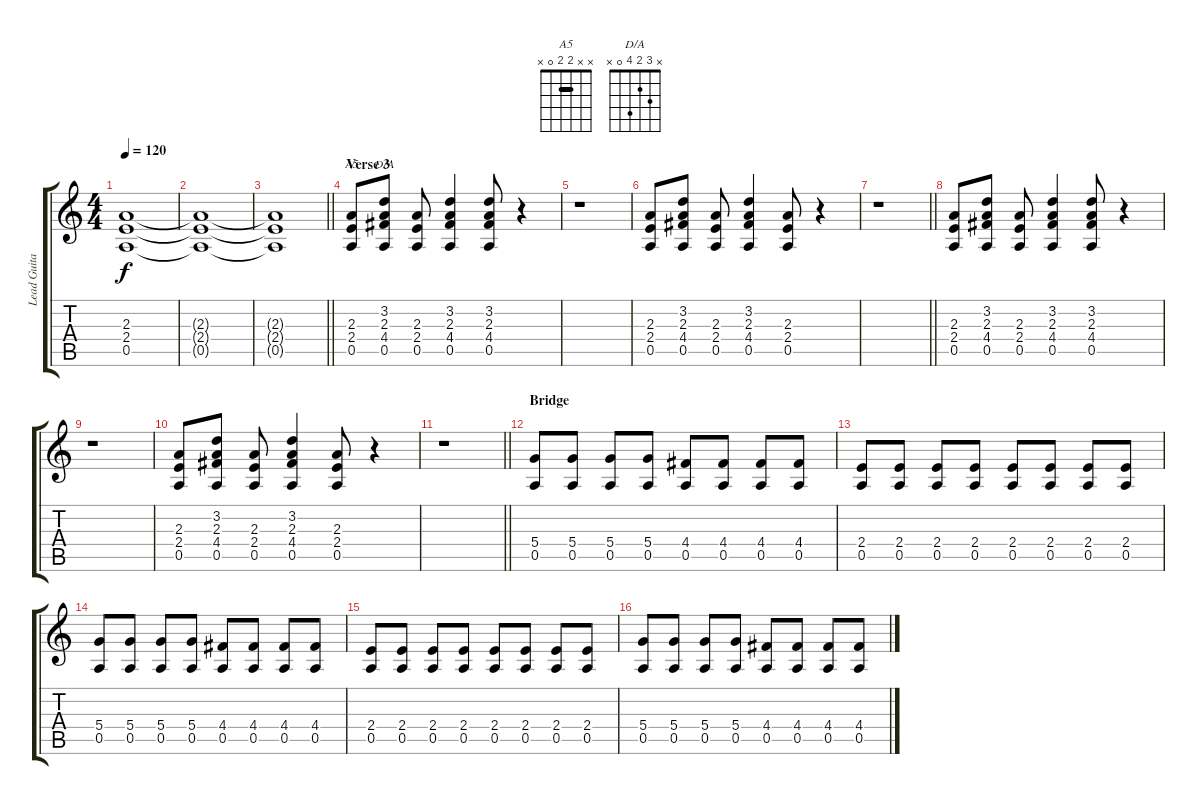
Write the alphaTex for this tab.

\track ("Lead Guitar (Angus Young)" "Lead Guita") {instrument overdrivenguitar}
\staff {score tabs}
\tuning (E4 B3 G3 D3 A2 E2) {hide}
\chord ("A5" x x 2 2 0 x) {barre 2}
\chord ("D/A" x 3 2 4 0 x)
\ts (4 4)
\tempo 120
\clef g2
\ks c
(2.3{t} 2.4{t} 0.5{t}).1{dy f} |
(2.3{t} 2.4{t} 0.5{t}).1 |
\barLineRight lightlight
(2.3{t} 2.4{t} 0.5{t}).1 |
\section ("" "Verse 3")
(2.3 2.4 0.5).8{ch "A5"} (3.2 2.3 4.4 0.5).8{ch "D/A"} (2.3 2.4 0.5).8 (3.2 2.3 4.4 0.5).4 (3.2 2.3 4.4 0.5).8 r.4 |
r.1 |
(2.3 2.4 0.5).8 (3.2 2.3 4.4 0.5).8 (2.3 2.4 0.5).8 (3.2 2.3 4.4 0.5).4 (2.3 2.4 0.5).8 r.4 |
\barLineRight lightlight
r.1 |
(2.3 2.4 0.5).8 (3.2 2.3 4.4 0.5).8 (2.3 2.4 0.5).8 (3.2 2.3 4.4 0.5).4 (3.2 2.3 4.4 0.5).8 r.4 |
r.1 |
(2.3 2.4 0.5).8 (3.2 2.3 4.4 0.5).8 (2.3 2.4 0.5).8 (3.2 2.3 4.4 0.5).4 (2.3 2.4 0.5).8 r.4 |
\barLineRight lightlight
r.1 |
\section ("" "Bridge")
(5.4 0.5).8 (5.4 0.5).8 (5.4 0.5).8 (5.4 0.5).8 (4.4 0.5).8 (4.4 0.5).8 (4.4 0.5).8 (4.4 0.5).8 |
(2.4 0.5).8 (2.4 0.5).8 (2.4 0.5).8 (2.4 0.5).8 (2.4 0.5).8 (2.4 0.5).8 (2.4 0.5).8 (2.4 0.5).8 |
(5.4 0.5).8 (5.4 0.5).8 (5.4 0.5).8 (5.4 0.5).8 (4.4 0.5).8 (4.4 0.5).8 (4.4 0.5).8 (4.4 0.5).8 |
(2.4 0.5).8 (2.4 0.5).8 (2.4 0.5).8 (2.4 0.5).8 (2.4 0.5).8 (2.4 0.5).8 (2.4 0.5).8 (2.4 0.5).8 |
(5.4 0.5).8 (5.4 0.5).8 (5.4 0.5).8 (5.4 0.5).8 (4.4 0.5).8 (4.4 0.5).8 (4.4 0.5).8 (4.4 0.5).8
